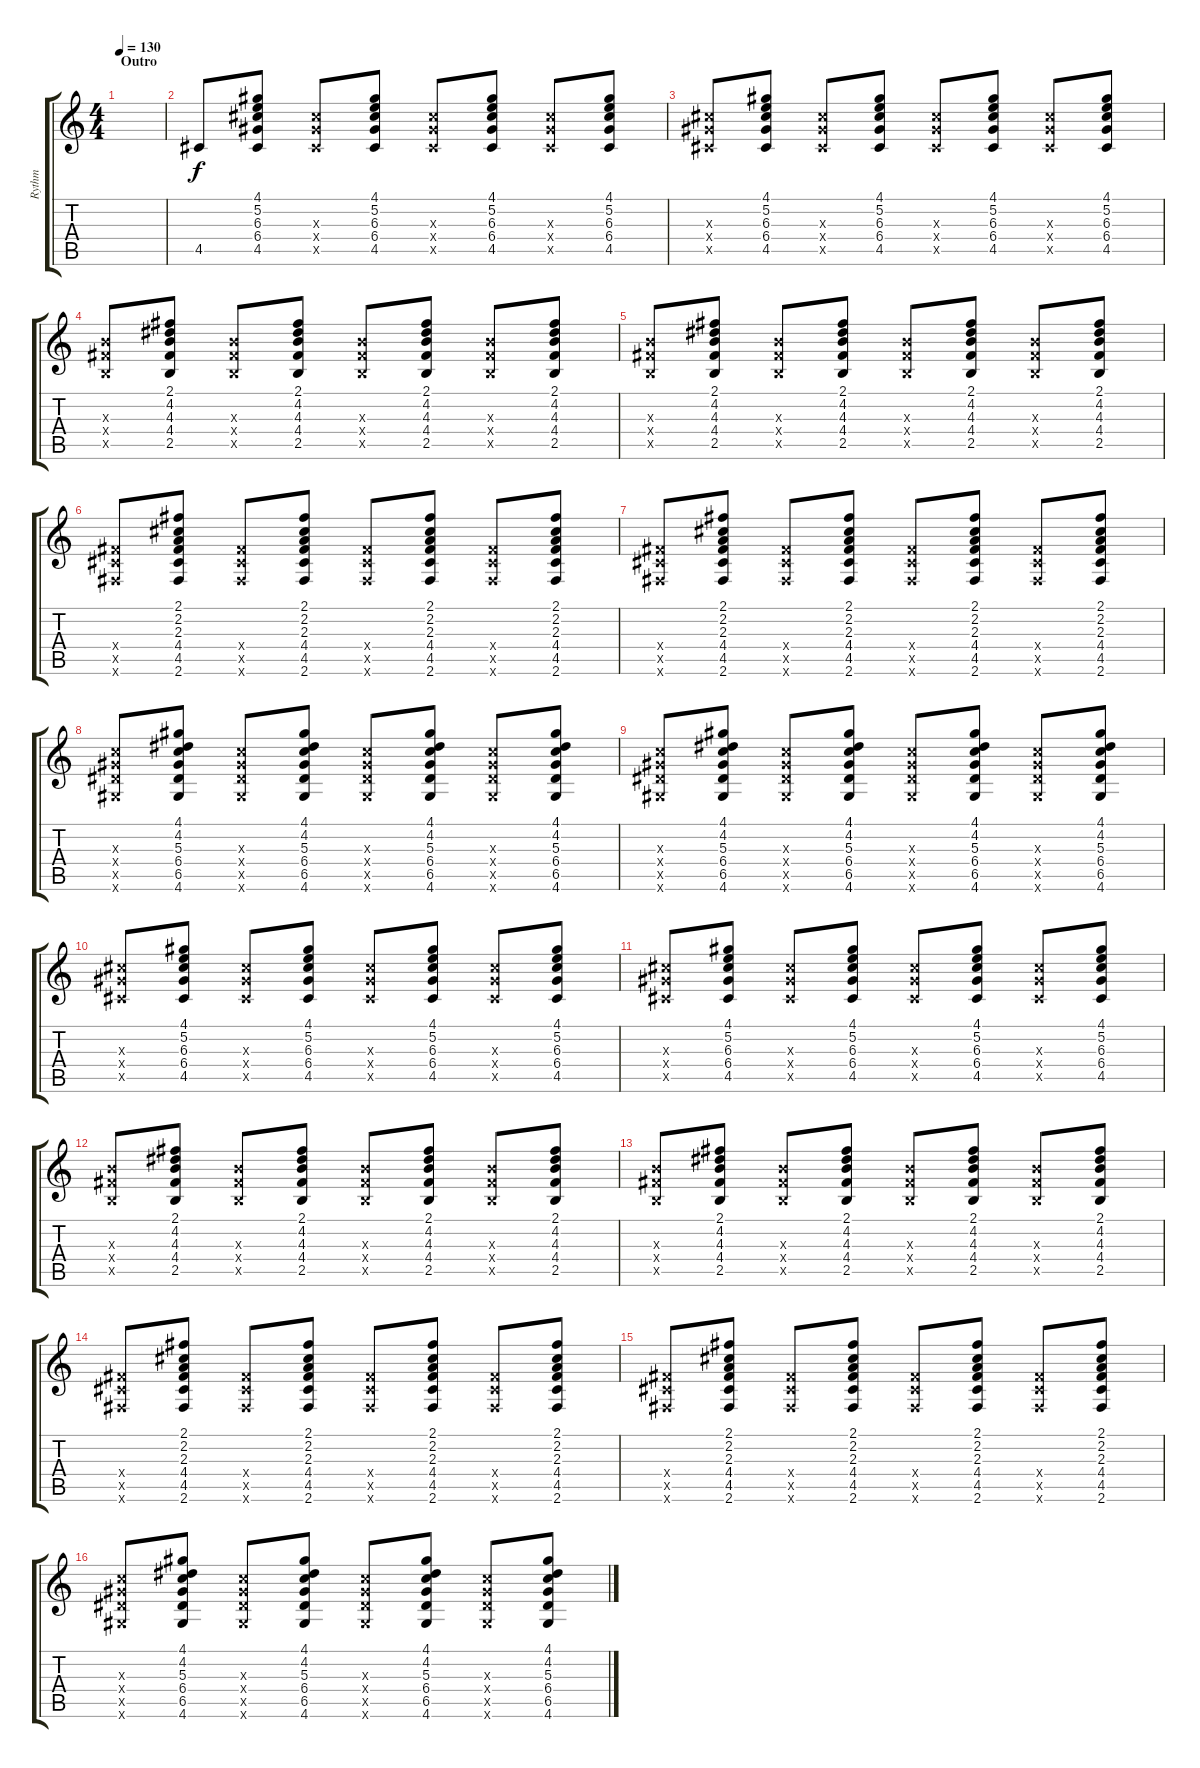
\track ("Rythm" "Rythm") {instrument electricguitarclean}
\staff {score tabs}
\tuning (E4 B3 G3 D3 A2 E2) {hide}
\ts (4 4)
\section ("" "Outro")
\tempo 130
\clef g2
\ks c
|
4.5.8{volume 7} (4.1 5.2 6.3 6.4 4.5).8 (6.3{x} 6.4{x} 4.5{x}).8 (4.1 5.2 6.3 6.4 4.5).8 (6.3{x} 6.4{x} 4.5{x}).8 (4.1 5.2 6.3 6.4 4.5).8 (6.3{x} 6.4{x} 4.5{x}).8 (4.1 5.2 6.3 6.4 4.5).8 |
(6.3{x} 6.4{x} 4.5{x}).8 (4.1 5.2 6.3 6.4 4.5).8 (6.3{x} 6.4{x} 4.5{x}).8 (4.1 5.2 6.3 6.4 4.5).8 (6.3{x} 6.4{x} 4.5{x}).8 (4.1 5.2 6.3 6.4 4.5).8 (6.3{x} 6.4{x} 4.5{x}).8 (4.1 5.2 6.3 6.4 4.5).8 |
(4.3{x} 4.4{x} 2.5{x}).8 (2.1 4.2 4.3 4.4 2.5).8 (4.3{x} 4.4{x} 2.5{x}).8 (2.1 4.2 4.3 4.4 2.5).8 (4.3{x} 4.4{x} 2.5{x}).8 (2.1 4.2 4.3 4.4 2.5).8 (4.3{x} 4.4{x} 2.5{x}).8 (2.1 4.2 4.3 4.4 2.5).8 |
(4.3{x} 4.4{x} 2.5{x}).8 (2.1 4.2 4.3 4.4 2.5).8 (4.3{x} 4.4{x} 2.5{x}).8 (2.1 4.2 4.3 4.4 2.5).8 (4.3{x} 4.4{x} 2.5{x}).8 (2.1 4.2 4.3 4.4 2.5).8 (4.3{x} 4.4{x} 2.5{x}).8 (2.1 4.2 4.3 4.4 2.5).8 |
(4.4{x} 4.5{x} 2.6{x}).8 (2.1 2.2 2.3 4.4 4.5 2.6).8 (4.4{x} 4.5{x} 2.6{x}).8 (2.1 2.2 2.3 4.4 4.5 2.6).8 (4.4{x} 4.5{x} 2.6{x}).8 (2.1 2.2 2.3 4.4 4.5 2.6).8 (4.4{x} 4.5{x} 2.6{x}).8 (2.1 2.2 2.3 4.4 4.5 2.6).8 |
(4.4{x} 4.5{x} 2.6{x}).8 (2.1 2.2 2.3 4.4 4.5 2.6).8 (4.4{x} 4.5{x} 2.6{x}).8 (2.1 2.2 2.3 4.4 4.5 2.6).8 (4.4{x} 4.5{x} 2.6{x}).8 (2.1 2.2 2.3 4.4 4.5 2.6).8 (4.4{x} 4.5{x} 2.6{x}).8 (2.1 2.2 2.3 4.4 4.5 2.6).8 |
(5.3{x} 6.4{x} 6.5{x} 4.6{x}).8 (4.1 4.2 5.3 6.4 6.5 4.6).8 (5.3{x} 6.4{x} 6.5{x} 4.6{x}).8 (4.1 4.2 5.3 6.4 6.5 4.6).8 (5.3{x} 6.4{x} 6.5{x} 4.6{x}).8 (4.1 4.2 5.3 6.4 6.5 4.6).8 (5.3{x} 6.4{x} 6.5{x} 4.6{x}).8 (4.1 4.2 5.3 6.4 6.5 4.6).8 |
(5.3{x} 6.4{x} 6.5{x} 4.6{x}).8 (4.1 4.2 5.3 6.4 6.5 4.6).8 (5.3{x} 6.4{x} 6.5{x} 4.6{x}).8 (4.1 4.2 5.3 6.4 6.5 4.6).8 (5.3{x} 6.4{x} 6.5{x} 4.6{x}).8 (4.1 4.2 5.3 6.4 6.5 4.6).8 (5.3{x} 6.4{x} 6.5{x} 4.6{x}).8 (4.1 4.2 5.3 6.4 6.5 4.6).8 |
(6.3{x} 6.4{x} 4.5{x}).8 (4.1 5.2 6.3 6.4 4.5).8 (6.3{x} 6.4{x} 4.5{x}).8 (4.1 5.2 6.3 6.4 4.5).8 (6.3{x} 6.4{x} 4.5{x}).8 (4.1 5.2 6.3 6.4 4.5).8 (6.3{x} 6.4{x} 4.5{x}).8 (4.1 5.2 6.3 6.4 4.5).8 |
(6.3{x} 6.4{x} 4.5{x}).8 (4.1 5.2 6.3 6.4 4.5).8 (6.3{x} 6.4{x} 4.5{x}).8 (4.1 5.2 6.3 6.4 4.5).8 (6.3{x} 6.4{x} 4.5{x}).8 (4.1 5.2 6.3 6.4 4.5).8 (6.3{x} 6.4{x} 4.5{x}).8 (4.1 5.2 6.3 6.4 4.5).8 |
(4.3{x} 4.4{x} 2.5{x}).8 (2.1 4.2 4.3 4.4 2.5).8 (4.3{x} 4.4{x} 2.5{x}).8 (2.1 4.2 4.3 4.4 2.5).8 (4.3{x} 4.4{x} 2.5{x}).8 (2.1 4.2 4.3 4.4 2.5).8 (4.3{x} 4.4{x} 2.5{x}).8 (2.1 4.2 4.3 4.4 2.5).8 |
(4.3{x} 4.4{x} 2.5{x}).8 (2.1 4.2 4.3 4.4 2.5).8 (4.3{x} 4.4{x} 2.5{x}).8 (2.1 4.2 4.3 4.4 2.5).8 (4.3{x} 4.4{x} 2.5{x}).8 (2.1 4.2 4.3 4.4 2.5).8 (4.3{x} 4.4{x} 2.5{x}).8 (2.1 4.2 4.3 4.4 2.5).8 |
(4.4{x} 4.5{x} 2.6{x}).8 (2.1 2.2 2.3 4.4 4.5 2.6).8 (4.4{x} 4.5{x} 2.6{x}).8 (2.1 2.2 2.3 4.4 4.5 2.6).8 (4.4{x} 4.5{x} 2.6{x}).8 (2.1 2.2 2.3 4.4 4.5 2.6).8 (4.4{x} 4.5{x} 2.6{x}).8 (2.1 2.2 2.3 4.4 4.5 2.6).8 |
(4.4{x} 4.5{x} 2.6{x}).8 (2.1 2.2 2.3 4.4 4.5 2.6).8 (4.4{x} 4.5{x} 2.6{x}).8 (2.1 2.2 2.3 4.4 4.5 2.6).8 (4.4{x} 4.5{x} 2.6{x}).8 (2.1 2.2 2.3 4.4 4.5 2.6).8 (4.4{x} 4.5{x} 2.6{x}).8 (2.1 2.2 2.3 4.4 4.5 2.6).8 |
(5.3{x} 6.4{x} 6.5{x} 4.6{x}).8 (4.1 4.2 5.3 6.4 6.5 4.6).8 (5.3{x} 6.4{x} 6.5{x} 4.6{x}).8 (4.1 4.2 5.3 6.4 6.5 4.6).8 (5.3{x} 6.4{x} 6.5{x} 4.6{x}).8 (4.1 4.2 5.3 6.4 6.5 4.6).8 (5.3{x} 6.4{x} 6.5{x} 4.6{x}).8 (4.1 4.2 5.3 6.4 6.5 4.6).8
